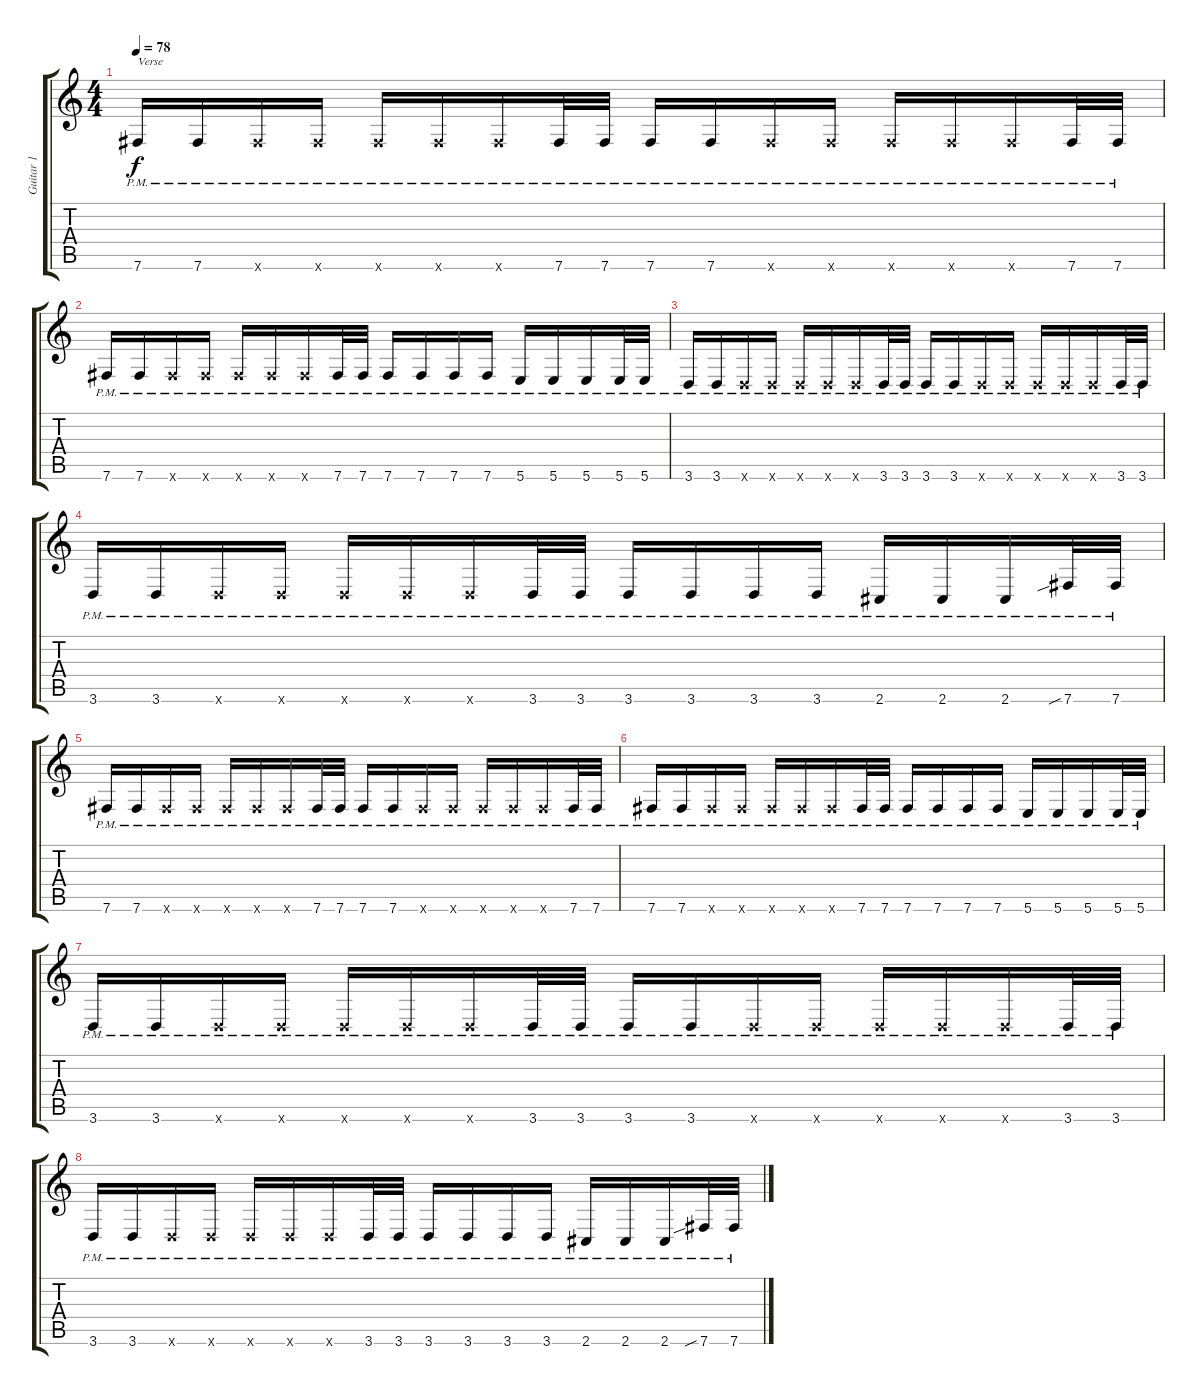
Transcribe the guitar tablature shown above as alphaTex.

\track ("Guitar 1" "Guitar 1") {instrument distortionguitar}
\staff {score tabs}
\tuning (Db4 Ab3 E3 B2 Gb2 B1) {hide}
\ts (4 4)
\tempo 78
\clef g2
\ks c
7.6{pm}.16{txt "Verse" dy f} 7.6{pm}.16 7.6{pm x}.16 7.6{pm x}.16 7.6{pm x}.16 7.6{pm x}.16 7.6{pm x}.16 7.6{pm}.32 7.6{pm}.32 7.6{pm}.16 7.6{pm}.16 7.6{pm x}.16 7.6{pm x}.16 7.6{pm x}.16 7.6{pm x}.16 7.6{pm x}.16 7.6{pm}.32 7.6{pm}.32 |
7.6{pm}.16 7.6{pm}.16 7.6{pm x}.16 7.6{pm x}.16 7.6{pm x}.16 7.6{pm x}.16 7.6{pm x}.16 7.6{pm}.32 7.6{pm}.32 7.6{pm}.16 7.6{pm}.16 7.6{pm}.16 7.6{pm}.16 5.6{pm}.16 5.6{pm}.16 5.6{pm}.16 5.6{pm}.32 5.6{pm}.32 |
3.6{pm}.16 3.6{pm}.16 3.6{pm x}.16 3.6{pm x}.16 3.6{pm x}.16 3.6{pm x}.16 3.6{pm x}.16 3.6{pm}.32 3.6{pm}.32 3.6{pm}.16 3.6{pm}.16 3.6{pm x}.16 3.6{pm x}.16 3.6{pm x}.16 3.6{pm x}.16 3.6{pm x}.16 3.6{pm}.32 3.6{pm}.32 |
3.6{pm}.16 3.6{pm}.16 3.6{pm x}.16 3.6{pm x}.16 3.6{pm x}.16 3.6{pm x}.16 3.6{pm x}.16 3.6{pm}.32 3.6{pm}.32 3.6{pm}.16 3.6{pm}.16 3.6{pm}.16 3.6{pm}.16 2.6{pm}.16 2.6{pm}.16 2.6{pm}.16 7.6{sib pm}.32 7.6{pm}.32 |
7.6{pm}.16 7.6{pm}.16 7.6{pm x}.16 7.6{pm x}.16 7.6{pm x}.16 7.6{pm x}.16 7.6{pm x}.16 7.6{pm}.32 7.6{pm}.32 7.6{pm}.16 7.6{pm}.16 7.6{pm x}.16 7.6{pm x}.16 7.6{pm x}.16 7.6{pm x}.16 7.6{pm x}.16 7.6{pm}.32 7.6{pm}.32 |
7.6{pm}.16 7.6{pm}.16 7.6{pm x}.16 7.6{pm x}.16 7.6{pm x}.16 7.6{pm x}.16 7.6{pm x}.16 7.6{pm}.32 7.6{pm}.32 7.6{pm}.16 7.6{pm}.16 7.6{pm}.16 7.6{pm}.16 5.6{pm}.16 5.6{pm}.16 5.6{pm}.16 5.6{pm}.32 5.6{pm}.32 |
3.6{pm}.16 3.6{pm}.16 3.6{pm x}.16 3.6{pm x}.16 3.6{pm x}.16 3.6{pm x}.16 3.6{pm x}.16 3.6{pm}.32 3.6{pm}.32 3.6{pm}.16 3.6{pm}.16 3.6{pm x}.16 3.6{pm x}.16 3.6{pm x}.16 3.6{pm x}.16 3.6{pm x}.16 3.6{pm}.32 3.6{pm}.32 |
3.6{pm}.16 3.6{pm}.16 3.6{pm x}.16 3.6{pm x}.16 3.6{pm x}.16 3.6{pm x}.16 3.6{pm x}.16 3.6{pm}.32 3.6{pm}.32 3.6{pm}.16 3.6{pm}.16 3.6{pm}.16 3.6{pm}.16 2.6{pm}.16 2.6{pm}.16 2.6{pm}.16 7.6{sib pm}.32 7.6{pm}.32
